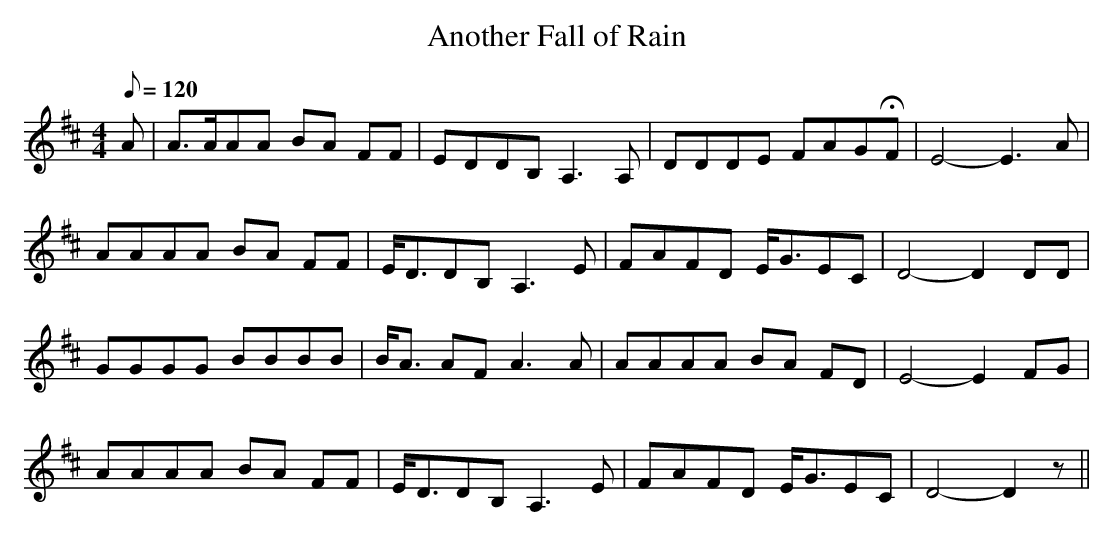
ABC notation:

X:1
T:Another Fall of Rain
M:4/4
L:1/8
Q:120
K:D
A|A>AAA BA FF|EDDB, A,3 A,|DDDE FAGHF|E4-E3 A|
AAAA BA FF|E<DDB, A,3 E|FAFD E<GEC|D4-D2 DD|
GGGG BBBB|B<A AF A3 A|AAAA BA FD|E4-E2 FG|
AAAA BA FF|E<DDB, A,3 E|FAFD E<GEC|D4-D2z||
